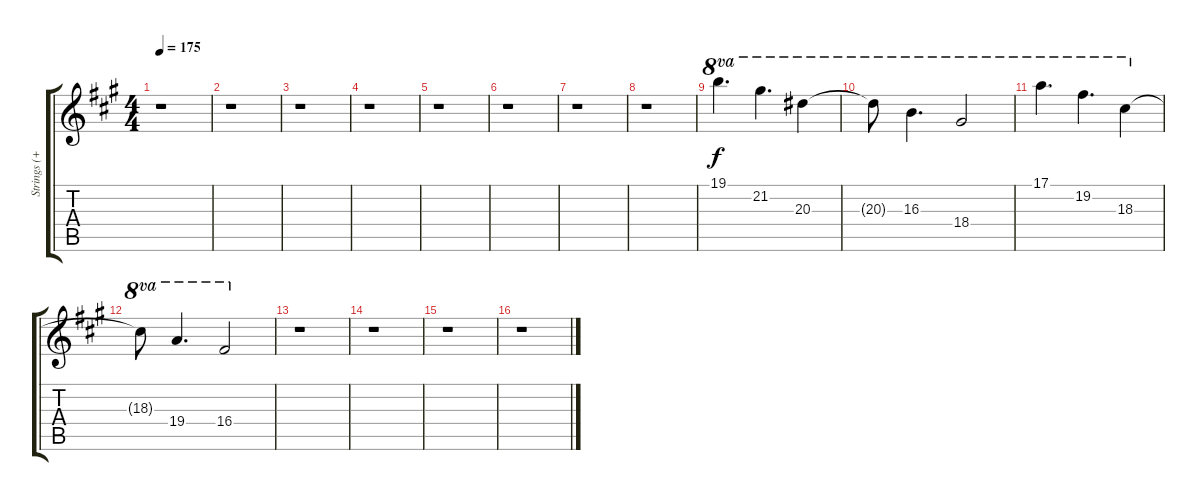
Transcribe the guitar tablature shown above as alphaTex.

\track ("Strings (+1 octave)" "Strings (+") {instrument stringensemble1}
\staff {score tabs}
\tuning (E5 B4 G4 D4 A3 E3) {hide}
\ts (4 4)
\tempo 175
\clef g2
\ks a
r.1{dy f} |
r.1 |
r.1 |
r.1 |
r.1 |
r.1 |
r.1 |
r.1 |
19.1.4{d ot 8va} 21.2.4{d ot 8va} 20.3.4{ot 8va} |
20.3{t}.8{ot 8va} 16.3.4{d ot 8va} 18.4.2{ot 8va} |
17.1.4{d ot 8va} 19.2.4{d ot 8va} 18.3.4{ot 8va} |
18.3{t}.8{ot 8va} 19.4.4{d ot 8va} 16.4.2{ot 8va} |
r.1 |
r.1 |
r.1 |
r.1
